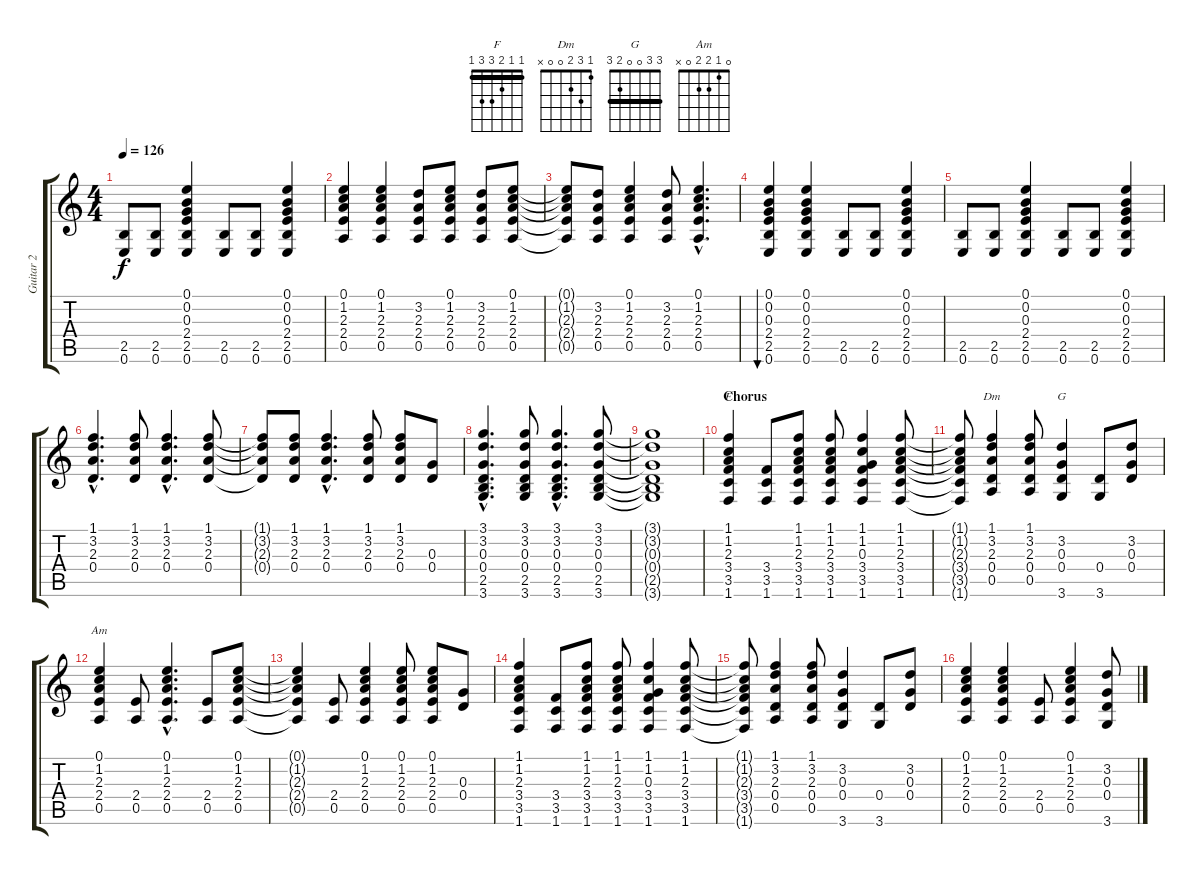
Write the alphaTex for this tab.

\track ("Guitar 2" "Guitar 2") {instrument acousticguitarnylon}
\staff {score tabs}
\tuning (E4 B3 G3 D3 A2 E2) {hide}
\chord ("F" 1 1 2 3 3 1) {barre 1}
\chord ("Dm" 1 3 2 0 0 x)
\chord ("G" 3 3 0 0 2 3) {barre 3}
\chord ("Am" 0 1 2 2 0 x)
\ts (4 4)
\tempo 126
\clef g2
\ks c
(2.5 0.6).8{dy f} (2.5 0.6).8 (0.1 0.2 0.3 2.4 2.5 0.6).4 (2.5 0.6).8 (2.5 0.6).8 (0.1 0.2 0.3 2.4 2.5 0.6).4 |
(0.1 1.2 2.3 2.4 0.5).4 (0.1 1.2 2.3 2.4 0.5).4 (3.2 2.3 2.4 0.5).8 (0.1 1.2 2.3 2.4 0.5).8 (3.2 2.3 2.4 0.5).8 (0.1 1.2 2.3 2.4 0.5).8 |
(0.1{t} 1.2{t} 2.3{t} 2.4{t} 0.5{t}).8 (3.2 2.3 2.4 0.5).8 (0.1 1.2 2.3 2.4 0.5).4 (3.2 2.3 2.4 0.5).8 (0.1{hac} 1.2{hac} 2.3{hac} 2.4{hac} 0.5{hac}).4{d} |
(0.1 0.2 0.3 2.4 2.5 0.6).4{bu 240} (0.1 0.2 0.3 2.4 2.5 0.6).4 (2.5 0.6).8 (2.5 0.6).8 (0.1 0.2 0.3 2.4 2.5 0.6).4 |
(2.5 0.6).8 (2.5 0.6).8 (0.1 0.2 0.3 2.4 2.5 0.6).4 (2.5 0.6).8 (2.5 0.6).8 (0.1 0.2 0.3 2.4 2.5 0.6).4 |
(1.1{hac} 3.2{hac} 2.3{hac} 0.4{hac}).4{d} (1.1 3.2 2.3 0.4).8 (1.1{hac} 3.2{hac} 2.3{hac} 0.4{hac}).4{d} (1.1 3.2 2.3 0.4).8 |
(1.1{t} 3.2{t} 2.3{t} 0.4{t}).8 (1.1 3.2 2.3 0.4).8 (1.1{hac} 3.2{hac} 2.3{hac} 0.4{hac}).4{d} (1.1 3.2 2.3 0.4).8 (1.1 3.2 2.3 0.4).8 (0.3 0.4).8 |
(3.1{hac} 3.2{hac} 0.3{hac} 0.4{hac} 2.5{hac} 3.6{hac}).4{d} (3.1 3.2 0.3 0.4 2.5 3.6).8 (3.1{hac} 3.2{hac} 0.3{hac} 0.4{hac} 2.5{hac} 3.6{hac}).4{d} (3.1 3.2 0.3 0.4 2.5 3.6).8 |
(3.1{t} 3.2{t} 0.3{t} 0.4{t} 2.5{t} 3.6{t}).1 |
\section ("" "Chorus")
(1.1 1.2 2.3 3.4 3.5 1.6).4{ch "F"} (3.4 3.5 1.6).8 (1.1 1.2 2.3 3.4 3.5 1.6).8 (1.1 1.2 2.3 3.4 3.5 1.6).8 (1.1 1.2 0.3 3.4 3.5 1.6).4 (1.1 1.2 2.3 3.4 3.5 1.6).8 |
(1.1{t} 1.2{t} 2.3{t} 3.4{t} 3.5{t} 1.6{t}).8 (1.1 3.2 2.3 0.4 0.5).4{ch "Dm"} (1.1 3.2 2.3 0.4 0.5).8 (3.2 0.3 0.4 3.6).4{ch "G"} (0.4 3.6).8 (3.2 0.3 0.4).8 |
(0.1 1.2 2.3 2.4 0.5).4{ch "Am"} (2.4 0.5).8 (0.1{hac} 1.2{hac} 2.3{hac} 2.4{hac} 0.5{hac}).4{d} (2.4 0.5).8 (0.1 1.2 2.3 2.4 0.5).8 |
(0.1{t} 1.2{t} 2.3{t} 2.4{t} 0.5{t}).4 (2.4 0.5).8 (0.1 1.2 2.3 2.4 0.5).4 (0.1 1.2 2.3 2.4 0.5).8 (0.1 1.2 2.3 2.4 0.5).8 (0.3 0.4).8 |
(1.1 1.2 2.3 3.4 3.5 1.6).4 (3.4 3.5 1.6).8 (1.1 1.2 2.3 3.4 3.5 1.6).8 (1.1 1.2 2.3 3.4 3.5 1.6).8 (1.1 1.2 0.3 3.4 3.5 1.6).4 (1.1 1.2 2.3 3.4 3.5 1.6).8 |
(1.1{t} 1.2{t} 2.3{t} 3.4{t} 3.5{t} 1.6{t}).8 (1.1 3.2 2.3 0.4 0.5).4 (1.1 3.2 2.3 0.4 0.5).8 (3.2 0.3 0.4 3.6).4 (0.4 3.6).8 (3.2 0.3 0.4).8 |
(0.1 1.2 2.3 2.4 0.5).4 (0.1 1.2 2.3 2.4 0.5).4 (2.4 0.5).8 (0.1 1.2 2.3 2.4 0.5).4 (3.2 0.3 0.4 3.6).8
